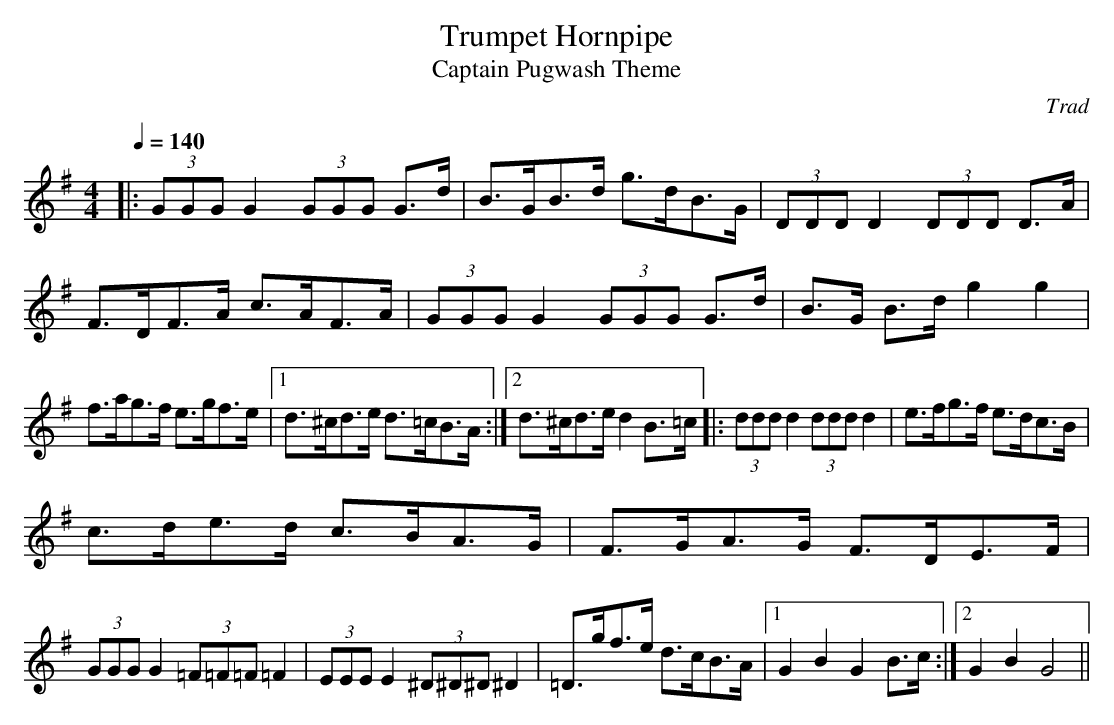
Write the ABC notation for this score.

X:1
T:Trumpet Hornpipe
T:Captain Pugwash Theme
C: Trad
M:4/4
L:1/8
Q:1/4=140
K:G
|: (3GGG G2 (3GGG G>d|B>GB>d g>dB>G| (3DDD D2 (3DDD D>A|F>DF>A c>AF>A| (3GGG G2 (3GGG G>d|B>G B>d g2 g2|
f>ag>f e>gf>e |1 d>^cd>e d>=cB>A :|2 d>^cd>e d2 B>=c |: (3ddd d2 (3ddd d2|e>fg>f e>dc>B|
c>de>d c>BA>G|F>GA>G F>DE>F|
(3GGG G2 (3=F=F=F =F2|(3EEE E2 (3^D^D^D ^D2| =D>gf>e d>cB>A|1 G2B2G2 B>c :|2 G2B2G4 ||
